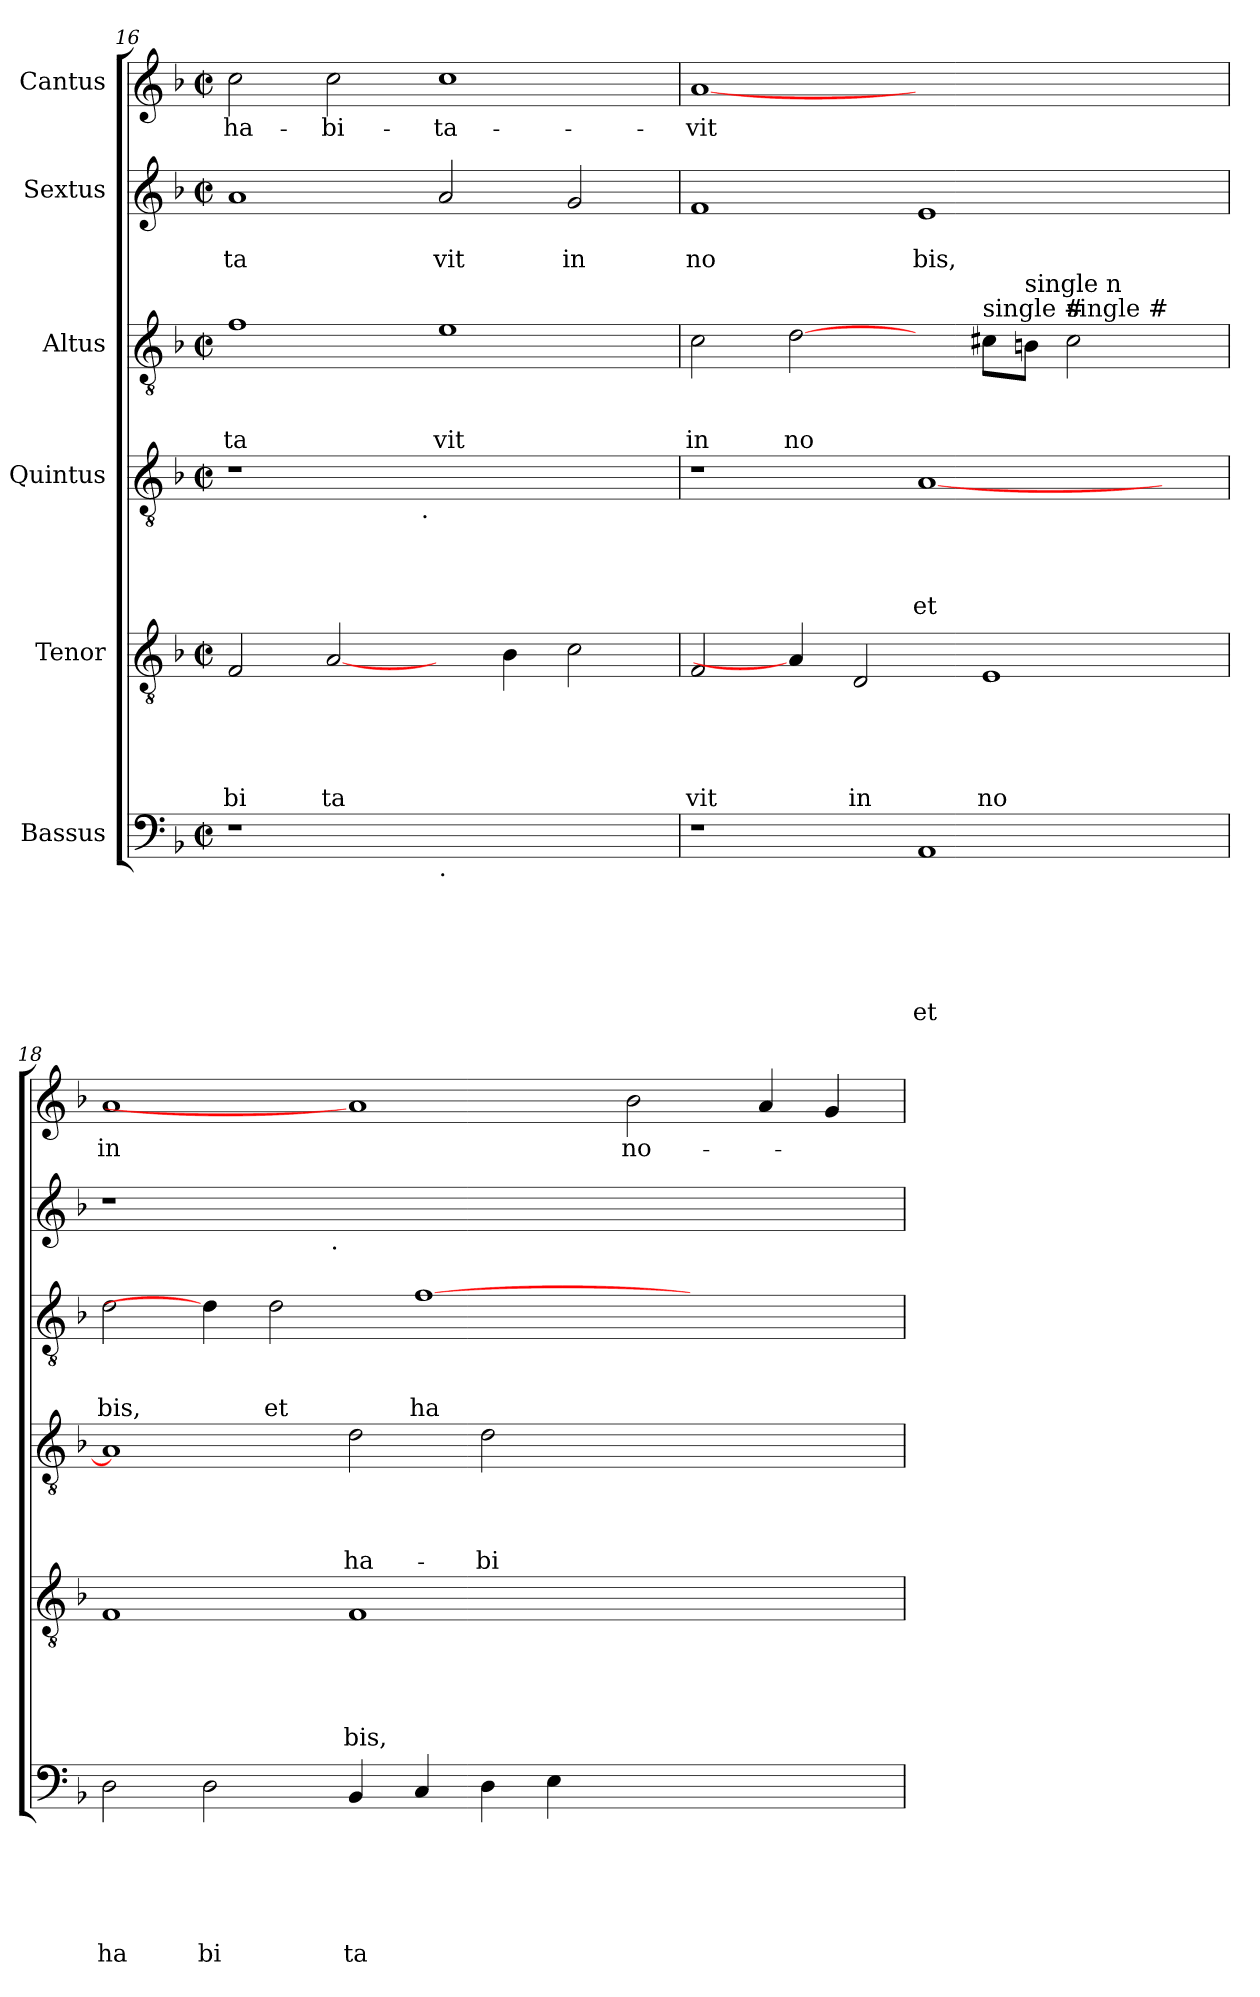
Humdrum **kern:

**kern	**text	**text	**text	**text	**text	**text	**kern	**text	**text	**text	**text	**text	**kern	**text	**text	**text	**text	**kern	**text	**text	**text	**kern	**text	**text	**kern	**text
*part6	*part6	*part6	*part6	*part6	*part6	*part6	*part5	*part5	*part5	*part5	*part5	*part5	*part4	*part4	*part4	*part4	*part4	*part3	*part3	*part3	*part3	*part2	*part2	*part2	*part1	*part1
*staff6	*staff6	*staff6	*staff6	*staff6	*staff6	*staff6	*staff5	*staff5	*staff5	*staff5	*staff5	*staff5	*staff4	*staff4	*staff4	*staff4	*staff4	*staff3	*staff3	*staff3	*staff3	*staff2	*staff2	*staff2	*staff1	*staff1
*I"Bassus	*	*	*	*	*	*	*I"Tenor	*	*	*	*	*	*I"Quintus	*	*	*	*	*I"Altus	*	*	*	*I"Sextus	*	*	*I"Cantus	*
*clefF4	*	*	*	*	*	*	*clefGv2	*	*	*	*	*	*clefGv2	*	*	*	*	*clefGv2	*	*	*	*clefG2	*	*	*clefG2	*
*k[b-]	*	*	*	*	*	*	*k[b-]	*	*	*	*	*	*k[b-]	*	*	*	*	*k[b-]	*	*	*	*k[b-]	*	*	*k[b-]	*
*F:	*	*	*	*	*	*	*F:	*	*	*	*	*	*F:	*	*	*	*	*F:	*	*	*	*F:	*	*	*F:	*
*M2/2	*	*	*	*	*	*	*M2/2	*	*	*	*	*	*M2/2	*	*	*	*	*M2/2	*	*	*	*M2/2	*	*	*M2/2	*
*met(c|)	*	*	*	*	*	*	*met(c|)	*	*	*	*	*	*met(c|)	*	*	*	*	*met(c|)	*	*	*	*met(c|)	*	*	*met(c|)	*
=16	=16	=16	=16	=16	=16	=16	=16	=16	=16	=16	=16	=16	=16	=16	=16	=16	=16	=16	=16	=16	=16	=16	=16	=16	=16	=16
!	!	!	!	!	!	!	!	!	!	!	!	!LO:LY:b	!	!	!	!	!	!	!	!	!LO:LY:b	!	!	!LO:LY:b	!	!LO:LY:b
*	*	*	*	*	*	*	*	*	*	*	*	*	*^	*	*	*	*	*	*	*	*	*	*	*	*	*
1r	.	.	.	.	.	.	2F/	.	.	.	.	bi	1r	2ryy	.	.	.	.	1f	.	.	ta	1a	.	ta	2cc\	ha-
!	!	!	!	!	!	!	!	!	!	!	!	!LO:LY:b	!	!	!	!	!	!	!	!	!	!	!	!	!	!	!LO:LY:b
.	.	.	.	.	.	.	[2A/	.	.	.	.	ta	.	4...ryy	.	.	.	.	.	.	.	.	.	.	.	2cc\	-bi-
!	!	!	!	!	!	!	!	!	!	!	!	!	!	!LO:TX:b:t=.	!	!	!	!	!	!	!	!	!	!	!	!	!
.	.	.	.	.	.	.	.	.	.	.	.	.	.	1ryy	.	.	.	.	.	.	.	.	.	.	.	.	.
!LO:TX:b:t=.	!	!	!	!	!	!	!	!	!	!	!	!	!	!	!	!	!	!	!	!	!	!	!	!	!	!	!
!	!	!	!	!	!	!	!	!	!	!	!	!	!	!	!	!	!	!	!	!	!	!LO:LY:b	!	!	!LO:LY:b	!	!LO:LY:b
1ryy	.	.	.	.	.	.	4ryy	.	.	.	.	.	1ryy	.	.	.	.	.	1e	.	.	vit	2a/	.	vit	1cc	-ta-
.	.	.	.	.	.	.	4B-\	.	.	.	.	.	.	.	.	.	.	.	.	.	.	.	.	.	.	.	.
!	!	!	!	!	!	!	!	!	!	!	!	!	!	!	!	!	!	!	!	!	!	!	!	!	!LO:LY:b	!	!
.	.	.	.	.	.	.	2c\	.	.	.	.	.	.	.	.	.	.	.	.	.	.	.	2g/	.	in	.	.
.	.	.	.	.	.	.	.	.	.	.	.	.	.	32ryy	.	.	.	.	.	.	.	.	.	.	.	.	.
=17	=17	=17	=17	=17	=17	=17	=17	=17	=17	=17	=17	=17	=17	=17	=17	=17	=17	=17	=17	=17	=17	=17	=17	=17	=17	=17	=17
!	!	!	!	!	!	!	!	!	!	!	!	!LO:LY:b	!	!	!	!	!	!	!	!	!	!LO:LY:b	!	!	!LO:LY:b	!	!LO:LY:b
*	*	*	*	*	*	*	*	*	*	*	*	*	*v	*v	*	*	*	*	*	*	*	*	*	*	*	*	*
1r	.	.	.	.	.	.	2F/	.	.	.	.	vit	1r	.	.	.	.	2c\	.	.	in	1f	.	no	[1a	-vit
!	!	!	!	!	!	!	!	!	!	!	!	!	!	!	!	!	!	!	!	!	!LO:LY:b	!	!	!	!	!
.	.	.	.	.	.	.	4A/]	.	.	.	.	.	.	.	.	.	.	[2d\	.	.	no	.	.	.	.	.
!	!	!	!	!	!	!	!	!	!	!	!	!LO:LY:b	!	!	!	!	!	!	!	!	!	!	!	!	!	!
.	.	.	.	.	.	.	2D/	.	.	.	.	in	.	.	.	.	.	.	.	.	.	.	.	.	.	.
!	!	!	!	!	!	!LO:LY:b	!	!	!	!	!	!	!	!	!	!	!LO:LY:b	!	!	!	!	!	!	!LO:LY:b	!	!
1AA	.	.	.	.	.	et	.	.	.	.	.	.	[<1A	.	.	.	et	4ryy	.	.	.	1e	.	bis,	1ryy	.
!	!	!	!	!	!	!	!	!	!	!	!	!	!	!	!	!	!	!LO:TX:a:t=single #	!	!	!	!	!	!	!	!
!	!	!	!	!	!	!	!	!	!	!	!	!LO:LY:b	!	!	!	!	!	!	!	!	!	!	!	!	!	!
.	.	.	.	.	.	.	1E	.	.	.	.	no	.	.	.	.	.	8c#\L	.	.	.	.	.	.	.	.
!	!	!	!	!	!	!	!	!	!	!	!	!	!	!	!	!	!	!LO:TX:a:t=single n	!	!	!	!	!	!	!	!
.	.	.	.	.	.	.	.	.	.	.	.	.	.	.	.	.	.	8B\J	.	.	.	.	.	.	.	.
!	!	!	!	!	!	!	!	!	!	!	!	!	!	!	!	!	!	!LO:TX:a:t=single #	!	!	!	!	!	!	!	!
.	.	.	.	.	.	.	.	.	.	.	.	.	.	.	.	.	.	2c#\	.	.	.	.	.	.	.	.
4ryy	.	.	.	.	.	.	.	.	.	.	.	.	4ryy	.	.	.	.	4ryy	.	.	.	4ryy	.	.	4ryy	.
=18	=18	=18	=18	=18	=18	=18	=18	=18	=18	=18	=18	=18	=18	=18	=18	=18	=18	=18	=18	=18	=18	=18	=18	=18	=18	=18
!	!	!	!	!	!	!LO:LY:b	!	!	!	!	!	!	!	!	!	!	!	!	!	!	!LO:LY:b	!	!	!	!	!LO:LY:b
*	*	*	*	*	*	*	*	*	*	*	*	*	*	*	*	*	*	*	*	*	*	*^	*	*	*	*
2D\	.	.	.	.	.	ha	1F	.	.	.	.	.	1A]	.	.	.	.	2d\	.	.	bis,	1r	2ryy	.	.	1a	in
!	!	!	!	!	!	!LO:LY:b	!	!	!	!	!	!	!	!	!	!	!	!	!	!	!	!	!	!	!	!	!
2D\	.	.	.	.	.	bi	.	.	.	.	.	.	.	.	.	.	.	4d\]	.	.	.	.	4...ryy	.	.	.	.
!	!	!	!	!	!	!	!	!	!	!	!	!	!	!	!	!	!	!	!	!	!LO:LY:b	!	!	!	!	!	!
.	.	.	.	.	.	.	.	.	.	.	.	.	.	.	.	.	.	2d\	.	.	et	.	.	.	.	.	.
!	!	!	!	!	!	!	!	!	!	!	!	!	!	!	!	!	!	!	!	!	!	!	!LO:TX:b:t=.	!	!	!	!
.	.	.	.	.	.	.	.	.	.	.	.	.	.	.	.	.	.	.	.	.	.	.	1ryy	.	.	.	.
!	!	!	!	!	!	!LO:LY:b	!	!	!	!	!	!LO:LY:b	!	!	!	!	!LO:LY:b	!	!	!	!	!	!	!	!	!	!
4BB-/	.	.	.	.	.	ta	1F	.	.	.	.	bis,	2d\	.	.	.	ha-	.	.	.	.	0ryy	.	.	.	1a]	.
!	!	!	!	!	!	!	!	!	!	!	!	!	!	!	!	!	!	!	!	!	!LO:LY:b	!	!	!	!	!	!
4C/	.	.	.	.	.	.	.	.	.	.	.	.	.	.	.	.	.	[>1f	.	.	ha	.	.	.	.	.	.
!	!	!	!	!	!	!	!	!	!	!	!	!	!	!	!	!	!LO:LY:b	!	!	!	!	!	!	!	!	!	!
4D\	.	.	.	.	.	.	.	.	.	.	.	.	2d\	.	.	.	-bi-	.	.	.	.	.	.	.	.	.	.
4E\	.	.	.	.	.	.	.	.	.	.	.	.	.	.	.	.	.	.	.	.	.	.	.	.	.	.	.
.	.	.	.	.	.	.	.	.	.	.	.	.	.	.	.	.	.	.	.	.	.	.	1ryy	.	.	.	.
!	!	!	!	!	!	!	!	!	!	!	!	!	!	!	!	!	!	!	!	!	!	!	!	!	!	!	!LO:LY:b
1ryy	.	.	.	.	.	.	1ryy	.	.	.	.	.	1ryy	.	.	.	.	.	.	.	.	.	.	.	.	2b-\	no-
.	.	.	.	.	.	.	.	.	.	.	.	.	.	.	.	.	.	2.ryy	.	.	.	.	.	.	.	.	.
.	.	.	.	.	.	.	.	.	.	.	.	.	.	.	.	.	.	.	.	.	.	.	.	.	.	4a/	.
.	.	.	.	.	.	.	.	.	.	.	.	.	.	.	.	.	.	.	.	.	.	.	.	.	.	4g/	.
.	.	.	.	.	.	.	.	.	.	.	.	.	.	.	.	.	.	.	.	.	.	.	32ryy	.	.	.	.
*	*	*	*	*	*	*	*	*	*	*	*	*	*	*	*	*	*	*	*	*	*	*v	*v	*	*	*	*
=	=	=	=	=	=	=	=	=	=	=	=	=	=	=	=	=	=	=	=	=	=	=	=	=	=	=
*-	*-	*-	*-	*-	*-	*-	*-	*-	*-	*-	*-	*-	*-	*-	*-	*-	*-	*-	*-	*-	*-	*-	*-	*-	*-	*-
